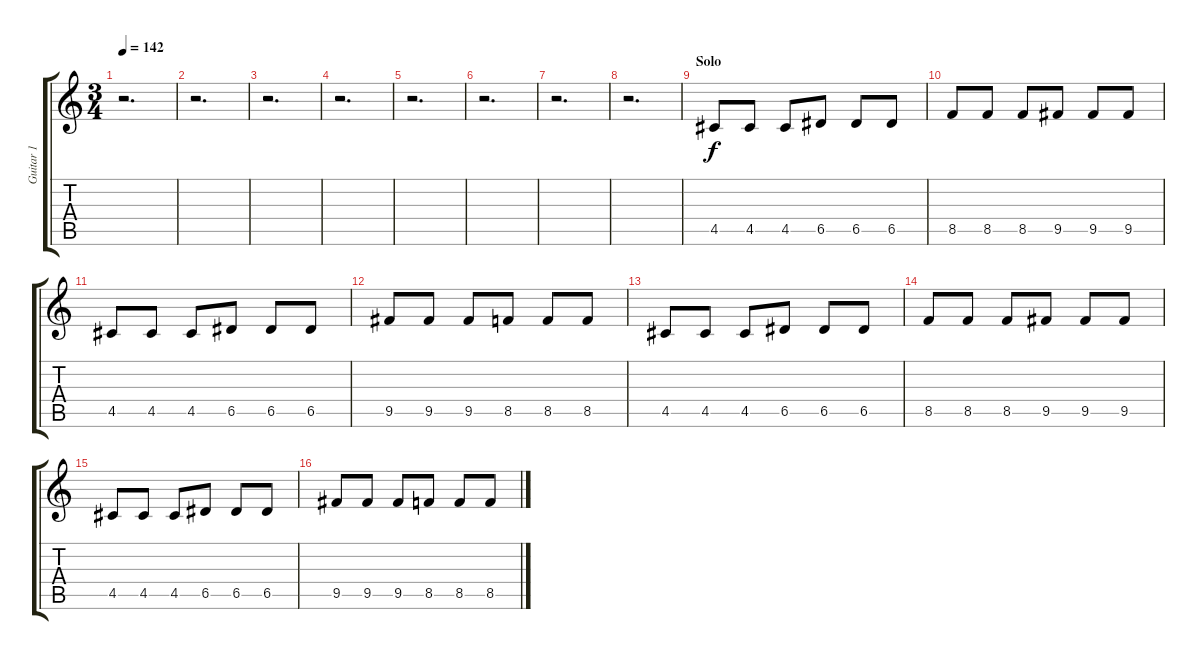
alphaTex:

\track ("Guitar 1" "Guitar 1") {instrument distortionguitar}
\staff {score tabs}
\tuning (E4 B3 G3 D3 A2 E2) {hide}
\ts (3 4)
\tempo 142
\clef g2
\ks c
r.2{d dy f} |
r.2{d} |
r.2{d} |
r.2{d} |
r.2{d} |
r.2{d} |
r.2{d} |
r.2{d} |
\section ("" "Solo")
4.5.8 4.5.8 4.5.8 6.5.8 6.5.8 6.5.8 |
8.5.8 8.5.8 8.5.8 9.5.8 9.5.8 9.5.8 |
4.5.8 4.5.8 4.5.8 6.5.8 6.5.8 6.5.8 |
9.5.8 9.5.8 9.5.8 8.5.8 8.5.8 8.5.8 |
4.5.8 4.5.8 4.5.8 6.5.8 6.5.8 6.5.8 |
8.5.8 8.5.8 8.5.8 9.5.8 9.5.8 9.5.8 |
4.5.8 4.5.8 4.5.8 6.5.8 6.5.8 6.5.8 |
9.5.8 9.5.8 9.5.8 8.5.8 8.5.8 8.5.8
